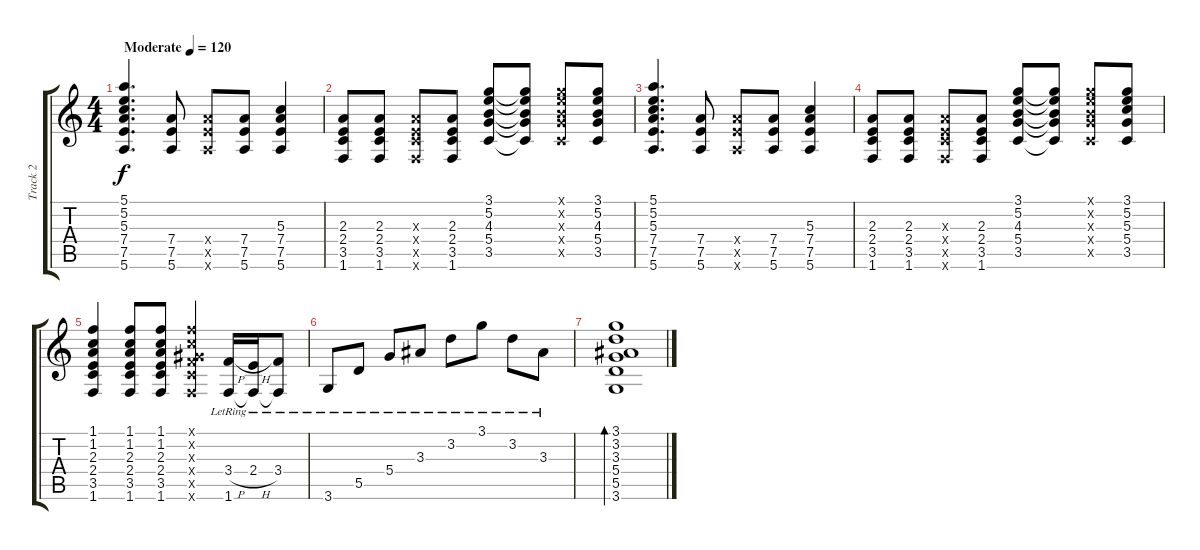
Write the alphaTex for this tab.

\track ("Track 2" "Track 2") {instrument acousticguitarsteel}
\staff {score tabs}
\tuning (E4 B3 G3 D3 A2 E2) {hide}
\ts (4 4)
\tempo (120 "Moderate")
\clef g2
\ks c
(5.1 5.2 5.3 7.4 7.5 5.6).4{d dy f instrument acousticguitarsteel} (7.4 7.5 5.6).8 (7.4{x} 7.5{x} 5.6{x}).8 (7.4 7.5 5.6).8 (5.3 7.4 7.5 5.6).4 |
(2.3 2.4 3.5 1.6).8 (2.3 2.4 3.5 1.6).8 (2.3{x} 2.4{x} 3.5{x} 1.6{x}).8 (2.3 2.4 3.5 1.6).8 (3.1 5.2 4.3 5.4 3.5).8 (3.1{t} 5.2{t} 4.3{t} 5.4{t} 3.5{t}).8 (3.1{x} 5.2{x} 4.3{x} 5.4{x} 3.5{x}).8 (3.1 5.2 4.3 5.4 3.5).8 |
(5.1 5.2 5.3 7.4 7.5 5.6).4{d} (7.4 7.5 5.6).8 (7.4{x} 7.5{x} 5.6{x}).8 (7.4 7.5 5.6).8 (5.3 7.4 7.5 5.6).4 |
(2.3 2.4 3.5 1.6).8 (2.3 2.4 3.5 1.6).8 (2.3{x} 2.4{x} 3.5{x} 1.6{x}).8 (2.3 2.4 3.5 1.6).8 (3.1 5.2 4.3 5.4 3.5).8 (3.1{t} 5.2{t} 4.3{t} 5.4{t} 3.5{t}).8 (3.1{x} 5.2{x} 4.3{x} 5.4{x} 3.5{x}).8 (3.1 5.2 5.3 5.4 3.5).8 |
(1.1 1.2 2.3 2.4 3.5 1.6).4 (1.1 1.2 2.3 2.4 3.5 1.6).8 (1.1 1.2 2.3 2.4 3.5 1.6).8 (1.1{x} 1.2{x} 1.3{x} 3.4{x} 3.5{x} 1.6{x}).4 (3.4{h lr} 1.6{lr}).16 (2.4{h lr} 1.6{t}).16 (3.4{lr} 1.6{t}).8 |
3.6{lr}.8 5.5{lr}.8 5.4{lr}.8 3.3{lr}.8 3.2{lr}.8 3.1{lr}.8 3.2{lr}.8 3.3{lr}.8 |
(3.1 3.2 3.3 5.4 5.5 3.6).1{bd 480}
